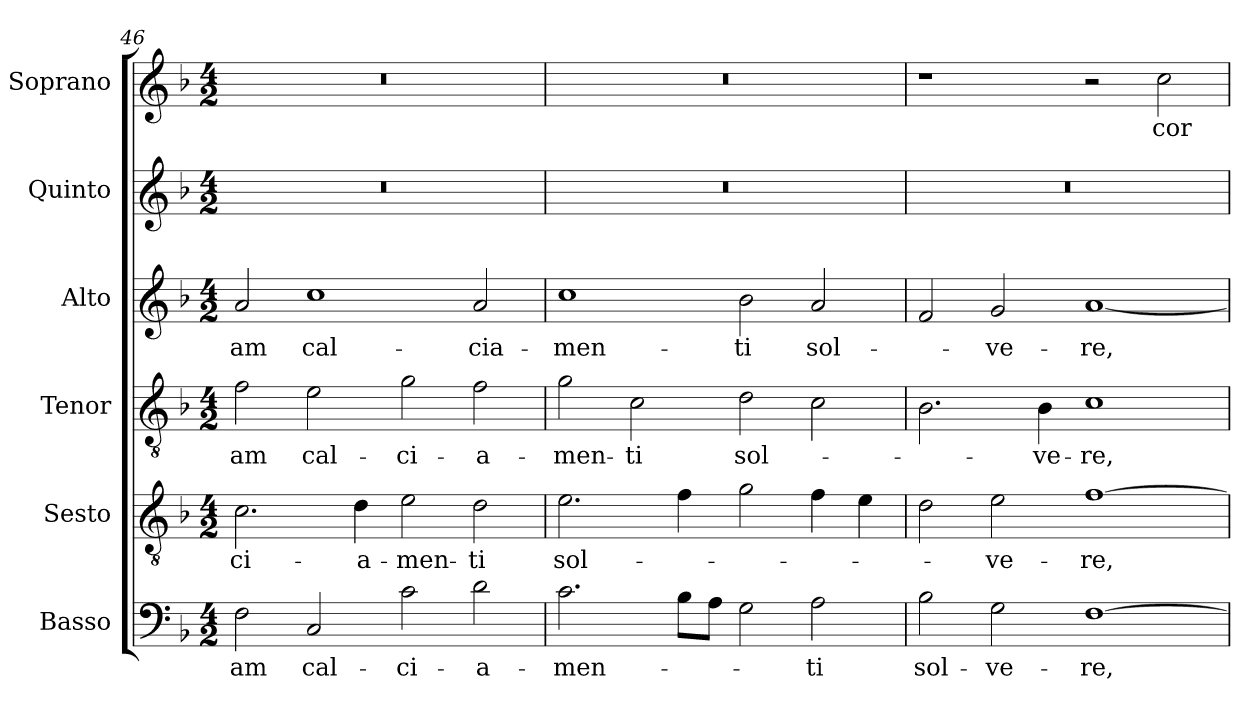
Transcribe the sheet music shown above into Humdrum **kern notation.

**kern	**text	**kern	**text	**kern	**text	**kern	**text	**kern	**kern	**text
*part6	*part6	*part5	*part5	*part4	*part4	*part3	*part3	*part2	*part1	*part1
*staff6	*staff6	*staff5	*staff5	*staff4	*staff4	*staff3	*staff3	*staff2	*staff1	*staff1
*I"Basso	*	*I"Sesto	*	*I"Tenor	*	*I"Alto	*	*I"Quinto	*I"Soprano	*
*I'B.	*	*I'Ss.	*	*I'T.	*	*I'A.	*	*I'Q.	*I'S.	*
*clefF4	*	*clefGv2	*	*clefGv2	*	*clefG2	*	*clefG2	*clefG2	*
*	*	*ITrd7c12	*	*ITrd7c12	*	*	*	*	*	*
*k[b-]	*	*k[b-]	*	*k[b-]	*	*k[b-]	*	*k[b-]	*k[b-]	*
*F:	*	*F:	*	*F:	*	*F:	*	*F:	*F:	*
*M4/2	*	*M4/2	*	*M4/2	*	*M4/2	*	*M4/2	*M4/2	*
=46	=46	=46	=46	=46	=46	=46	=46	=46	=46	=46
!	!LO:LY:b:color=#000000	!	!	!	!	!	!	!	!	!
!	!	!	!LO:LY:b:color=#000000	!	!	!	!	!	!	!
!	!	!	!	!	!LO:LY:b:color=#000000	!	!	!	!	!
!	!	!	!	!	!	!	!LO:LY:b:color=#000000	!LO:N:vis=1	!LO:N:vis=1	!
2Fi\	-am	2.Ci\	-ci-	2Fi\	-am	2ai/	-am	0r	0r	.
!	!LO:LY:b:color=#000000	!	!	!	!	!	!	!	!	!
!	!	!	!	!	!LO:LY:b:color=#000000	!	!	!	!	!
!	!	!	!	!	!	!	!LO:LY:b:color=#000000	!	!	!
2Ci/	cal-	.	.	2Ei\	cal-	1cci	cal-	.	.	.
!	!	!	!LO:LY:b:color=#000000	!	!	!	!	!	!	!
.	.	4Di\	-a-	.	.	.	.	.	.	.
!	!LO:LY:b:color=#000000	!	!	!	!	!	!	!	!	!
!	!	!	!LO:LY:b:color=#000000	!	!	!	!	!	!	!
!	!	!	!	!	!LO:LY:b:color=#000000	!	!	!	!	!
2ci\	-ci-	2Ei\	-men-	2Gi\	-ci-	.	.	.	.	.
!	!LO:LY:b:color=#000000	!	!	!	!	!	!	!	!	!
!	!	!	!LO:LY:b:color=#000000	!	!	!	!	!	!	!
!	!	!	!	!	!LO:LY:b:color=#000000	!	!	!	!	!
!	!	!	!	!	!	!	!LO:LY:b:color=#000000	!	!	!
2di\	-a-	2Di\	-ti	2Fi\	-a-	2ai/	-cia-	.	.	.
=47	=47	=47	=47	=47	=47	=47	=47	=47	=47	=47
!	!LO:LY:b:color=#000000	!	!	!	!	!	!	!	!	!
!	!	!	!LO:LY:b:color=#000000	!	!	!	!	!	!	!
!	!	!	!	!	!LO:LY:b:color=#000000	!	!	!	!	!
!	!	!	!	!	!	!	!LO:LY:b:color=#000000	!LO:N:vis=1	!LO:N:vis=1	!
2.ci\	-men-	2.Ei\	sol-	2Gi\	-men-	1cci	-men-	0r	0r	.
!	!	!	!	!	!LO:LY:b:color=#000000	!	!	!	!	!
.	.	.	.	2Ci\	-ti	.	.	.	.	.
8B-i\L	.	4Fi\	.	.	.	.	.	.	.	.
8Ai\J	.	.	.	.	.	.	.	.	.	.
!	!	!	!	!	!LO:LY:b:color=#000000	!	!	!	!	!
!	!	!	!	!	!	!	!LO:LY:b:color=#000000	!	!	!
2Gi\	.	2Gi\	.	2Di\	sol-	2b-i\	-ti	.	.	.
!	!LO:LY:b:color=#000000	!	!	!	!	!	!	!	!	!
!	!	!	!	!	!	!	!LO:LY:b:color=#000000	!	!	!
2Ai\	-ti	4Fi\	.	2Ci\	.	2ai/	sol-	.	.	.
.	.	4Ei\	.	.	.	.	.	.	.	.
=48	=48	=48	=48	=48	=48	=48	=48	=48	=48	=48
!	!LO:LY:b:color=#000000	!	!	!	!	!	!	!LO:N:vis=1	!	!
2B-i\	sol-	2Di\	.	2.BB-i\	.	2fi/	.	0r	1r	.
!	!LO:LY:b:color=#000000	!	!	!	!	!	!	!	!	!
!	!	!	!LO:LY:b:color=#000000	!	!	!	!	!	!	!
!	!	!	!	!	!	!	!LO:LY:b:color=#000000	!	!	!
2Gi\	-ve-	2Ei\	-ve-	.	.	2gi/	-ve-	.	.	.
!	!	!	!	!	!LO:LY:b:color=#000000	!	!	!	!	!
.	.	.	.	4BB-i\	-ve-	.	.	.	.	.
!	!LO:LY:b:color=#000000	!	!	!	!	!	!	!	!	!
!	!	!	!LO:LY:b:color=#000000	!	!	!	!	!	!	!
!	!	!	!	!	!LO:LY:b:color=#000000	!	!	!	!	!
!	!	!	!	!	!	!	!LO:LY:b:color=#000000	!	!	!
[1Fi	-re,	[1Fi	-re,	1Ci	-re,	[1ai	-re,	.	2r	.
!	!	!	!	!	!	!	!	!	!	!LO:LY:b:color=#000000
.	.	.	.	.	.	.	.	.	2cci\	cor-
=	=	=	=	=	=	=	=	=	=	=
*-	*-	*-	*-	*-	*-	*-	*-	*-	*-	*-
